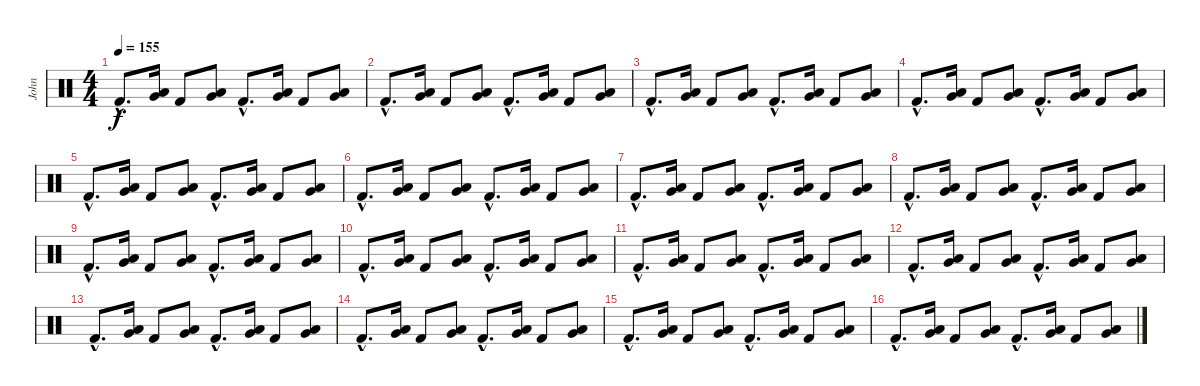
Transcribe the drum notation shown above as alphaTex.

\track ("John" "John") {instrument percussion}
\staff {score}
\articulation defaults
\ts (4 4)
\tempo 155
\clef neutral
\ks c "Kick (hit) 2"{hac}.8{d dy f}
("Low Tom (hit)" "Very Low Tom (hit)").16 "Kick (hit) 2".8 ("Low Tom (hit)" "Very Low Tom (hit)").8 "Kick (hit) 2"{hac}.8{d} ("Low Tom (hit)" "Very Low Tom (hit)").16 "Kick (hit) 2".8 ("Low Tom (hit)" "Very Low Tom (hit)").8 |
"Kick (hit) 2"{hac}.8{d} ("Low Tom (hit)" "Very Low Tom (hit)").16 "Kick (hit) 2".8 ("Low Tom (hit)" "Very Low Tom (hit)").8 "Kick (hit) 2"{hac}.8{d} ("Low Tom (hit)" "Very Low Tom (hit)").16 "Kick (hit) 2".8 ("Low Tom (hit)" "Very Low Tom (hit)").8 |
"Kick (hit) 2"{hac}.8{d} ("Low Tom (hit)" "Very Low Tom (hit)").16 "Kick (hit) 2".8 ("Low Tom (hit)" "Very Low Tom (hit)").8 "Kick (hit) 2"{hac}.8{d} ("Low Tom (hit)" "Very Low Tom (hit)").16 "Kick (hit) 2".8 ("Low Tom (hit)" "Very Low Tom (hit)").8 |
"Kick (hit) 2"{hac}.8{d} ("Low Tom (hit)" "Very Low Tom (hit)").16 "Kick (hit) 2".8 ("Low Tom (hit)" "Very Low Tom (hit)").8 "Kick (hit) 2"{hac}.8{d} ("Low Tom (hit)" "Very Low Tom (hit)").16 "Kick (hit) 2".8 ("Low Tom (hit)" "Very Low Tom (hit)").8 |
"Kick (hit) 2"{hac}.8{d} ("Low Tom (hit)" "Very Low Tom (hit)").16 "Kick (hit) 2".8 ("Low Tom (hit)" "Very Low Tom (hit)").8 "Kick (hit) 2"{hac}.8{d} ("Low Tom (hit)" "Very Low Tom (hit)").16 "Kick (hit) 2".8 ("Low Tom (hit)" "Very Low Tom (hit)").8 |
"Kick (hit) 2"{hac}.8{d} ("Low Tom (hit)" "Very Low Tom (hit)").16 "Kick (hit) 2".8 ("Low Tom (hit)" "Very Low Tom (hit)").8 "Kick (hit) 2"{hac}.8{d} ("Low Tom (hit)" "Very Low Tom (hit)").16 "Kick (hit) 2".8 ("Low Tom (hit)" "Very Low Tom (hit)").8 |
"Kick (hit) 2"{hac}.8{d} ("Low Tom (hit)" "Very Low Tom (hit)").16 "Kick (hit) 2".8 ("Low Tom (hit)" "Very Low Tom (hit)").8 "Kick (hit) 2"{hac}.8{d} ("Low Tom (hit)" "Very Low Tom (hit)").16 "Kick (hit) 2".8 ("Low Tom (hit)" "Very Low Tom (hit)").8 |
"Kick (hit) 2"{hac}.8{d} ("Low Tom (hit)" "Very Low Tom (hit)").16 "Kick (hit) 2".8 ("Low Tom (hit)" "Very Low Tom (hit)").8 "Kick (hit) 2"{hac}.8{d} ("Low Tom (hit)" "Very Low Tom (hit)").16 "Kick (hit) 2".8 ("Low Tom (hit)" "Very Low Tom (hit)").8 |
"Kick (hit) 2"{hac}.8{d} ("Low Tom (hit)" "Very Low Tom (hit)").16 "Kick (hit) 2".8 ("Low Tom (hit)" "Very Low Tom (hit)").8 "Kick (hit) 2"{hac}.8{d} ("Low Tom (hit)" "Very Low Tom (hit)").16 "Kick (hit) 2".8 ("Low Tom (hit)" "Very Low Tom (hit)").8 |
"Kick (hit) 2"{hac}.8{d} ("Low Tom (hit)" "Very Low Tom (hit)").16 "Kick (hit) 2".8 ("Low Tom (hit)" "Very Low Tom (hit)").8 "Kick (hit) 2"{hac}.8{d} ("Low Tom (hit)" "Very Low Tom (hit)").16 "Kick (hit) 2".8 ("Low Tom (hit)" "Very Low Tom (hit)").8 |
"Kick (hit) 2"{hac}.8{d} ("Low Tom (hit)" "Very Low Tom (hit)").16 "Kick (hit) 2".8 ("Low Tom (hit)" "Very Low Tom (hit)").8 "Kick (hit) 2"{hac}.8{d} ("Low Tom (hit)" "Very Low Tom (hit)").16 "Kick (hit) 2".8 ("Low Tom (hit)" "Very Low Tom (hit)").8 |
"Kick (hit) 2"{hac}.8{d} ("Low Tom (hit)" "Very Low Tom (hit)").16 "Kick (hit) 2".8 ("Low Tom (hit)" "Very Low Tom (hit)").8 "Kick (hit) 2"{hac}.8{d} ("Low Tom (hit)" "Very Low Tom (hit)").16 "Kick (hit) 2".8 ("Low Tom (hit)" "Very Low Tom (hit)").8 |
"Kick (hit) 2"{hac}.8{d} ("Low Tom (hit)" "Very Low Tom (hit)").16 "Kick (hit) 2".8 ("Low Tom (hit)" "Very Low Tom (hit)").8 "Kick (hit) 2"{hac}.8{d} ("Low Tom (hit)" "Very Low Tom (hit)").16 "Kick (hit) 2".8 ("Low Tom (hit)" "Very Low Tom (hit)").8 |
"Kick (hit) 2"{hac}.8{d} ("Low Tom (hit)" "Very Low Tom (hit)").16 "Kick (hit) 2".8 ("Low Tom (hit)" "Very Low Tom (hit)").8 "Kick (hit) 2"{hac}.8{d} ("Low Tom (hit)" "Very Low Tom (hit)").16 "Kick (hit) 2".8 ("Low Tom (hit)" "Very Low Tom (hit)").8 |
"Kick (hit) 2"{hac}.8{d} ("Low Tom (hit)" "Very Low Tom (hit)").16 "Kick (hit) 2".8 ("Low Tom (hit)" "Very Low Tom (hit)").8 "Kick (hit) 2"{hac}.8{d} ("Low Tom (hit)" "Very Low Tom (hit)").16 "Kick (hit) 2".8 ("Low Tom (hit)" "Very Low Tom (hit)").8 |
"Kick (hit) 2"{hac}.8{d} ("Low Tom (hit)" "Very Low Tom (hit)").16 "Kick (hit) 2".8 ("Low Tom (hit)" "Very Low Tom (hit)").8 "Kick (hit) 2"{hac}.8{d} ("Low Tom (hit)" "Very Low Tom (hit)").16 "Kick (hit) 2".8 ("Low Tom (hit)" "Very Low Tom (hit)").8
